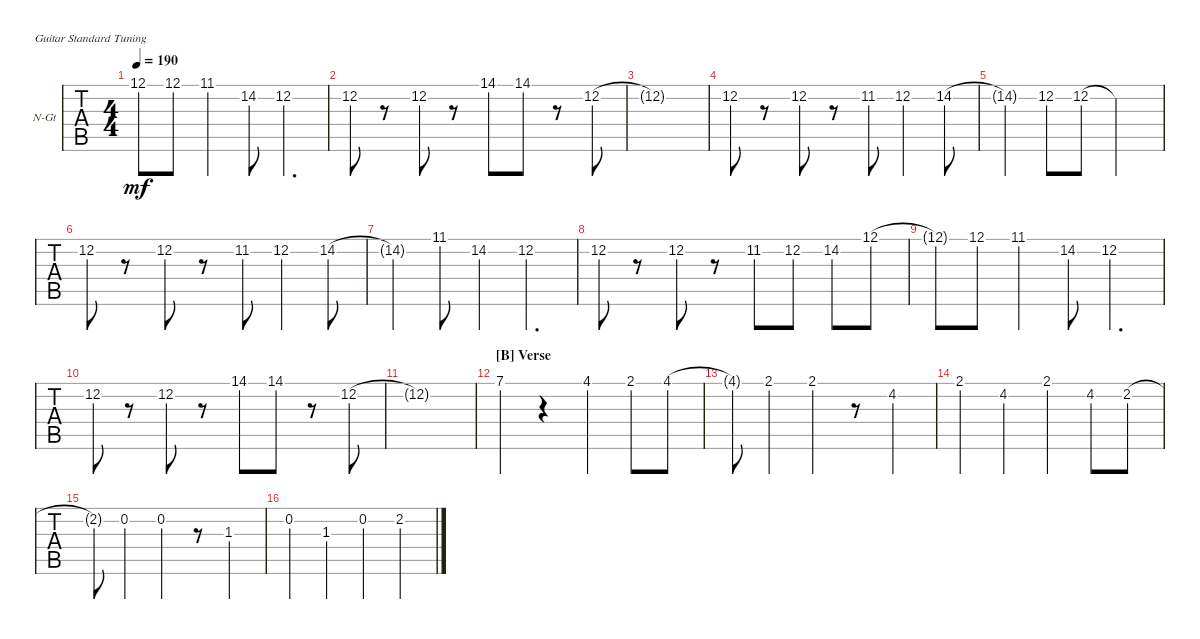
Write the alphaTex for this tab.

\defaultSystemsLayout 4
\bracketExtendMode groupsimilarinstruments
\firstSystemTrackNameOrientation horizontal
\otherSystemsTrackNameOrientation horizontal
\track ("Vocals" "N-Gt") {instrument acousticguitarnylon}
\staff {tabs}
\tuning (E4 B3 G3 D3 A2 E2)
\ts (4 4)
\tempo 190
\clef g2
\ks c
12.1{t}.8{dy mf} 12.1.8 11.1.4 14.2.8 12.2.4{d} |
12.2.8 r.8 12.2.8 r.8 14.1.8 14.1.8 r.8 12.2.8 |
12.2{t}.1 |
12.2.8 r.8 12.2.8 r.8 11.2.8 12.2.4 14.2.8 |
14.2{t}.4 12.2.8 12.2.8 12.2{t}.2 |
12.2.8 r.8 12.2.8 r.8 11.2.8 12.2.4 14.2.8 |
14.2{t}.4 11.1.8 14.2.4 12.2.4{d} |
12.2.8 r.8 12.2.8 r.8 11.2.8 12.2.8 14.2.8 12.1.8 |
12.1{t}.8 12.1.8 11.1.4 14.2.8 12.2.4{d} |
12.2.8 r.8 12.2.8 r.8 14.1.8 14.1.8 r.8 12.2.8 |
12.2{t}.1 |
\section ("B" "Verse")
7.1.4 r.4 4.1.4 2.1.8 4.1.8 |
4.1{t}.8 2.1.4 2.1.4 r.8 4.2.4 |
2.1.4 4.2.4 2.1.4 4.2.8 2.2.8 |
2.2{t}.8 0.2.4 0.2.4 r.8 1.3.4 |
0.2.4 1.3.4 0.2.4 2.2.4
